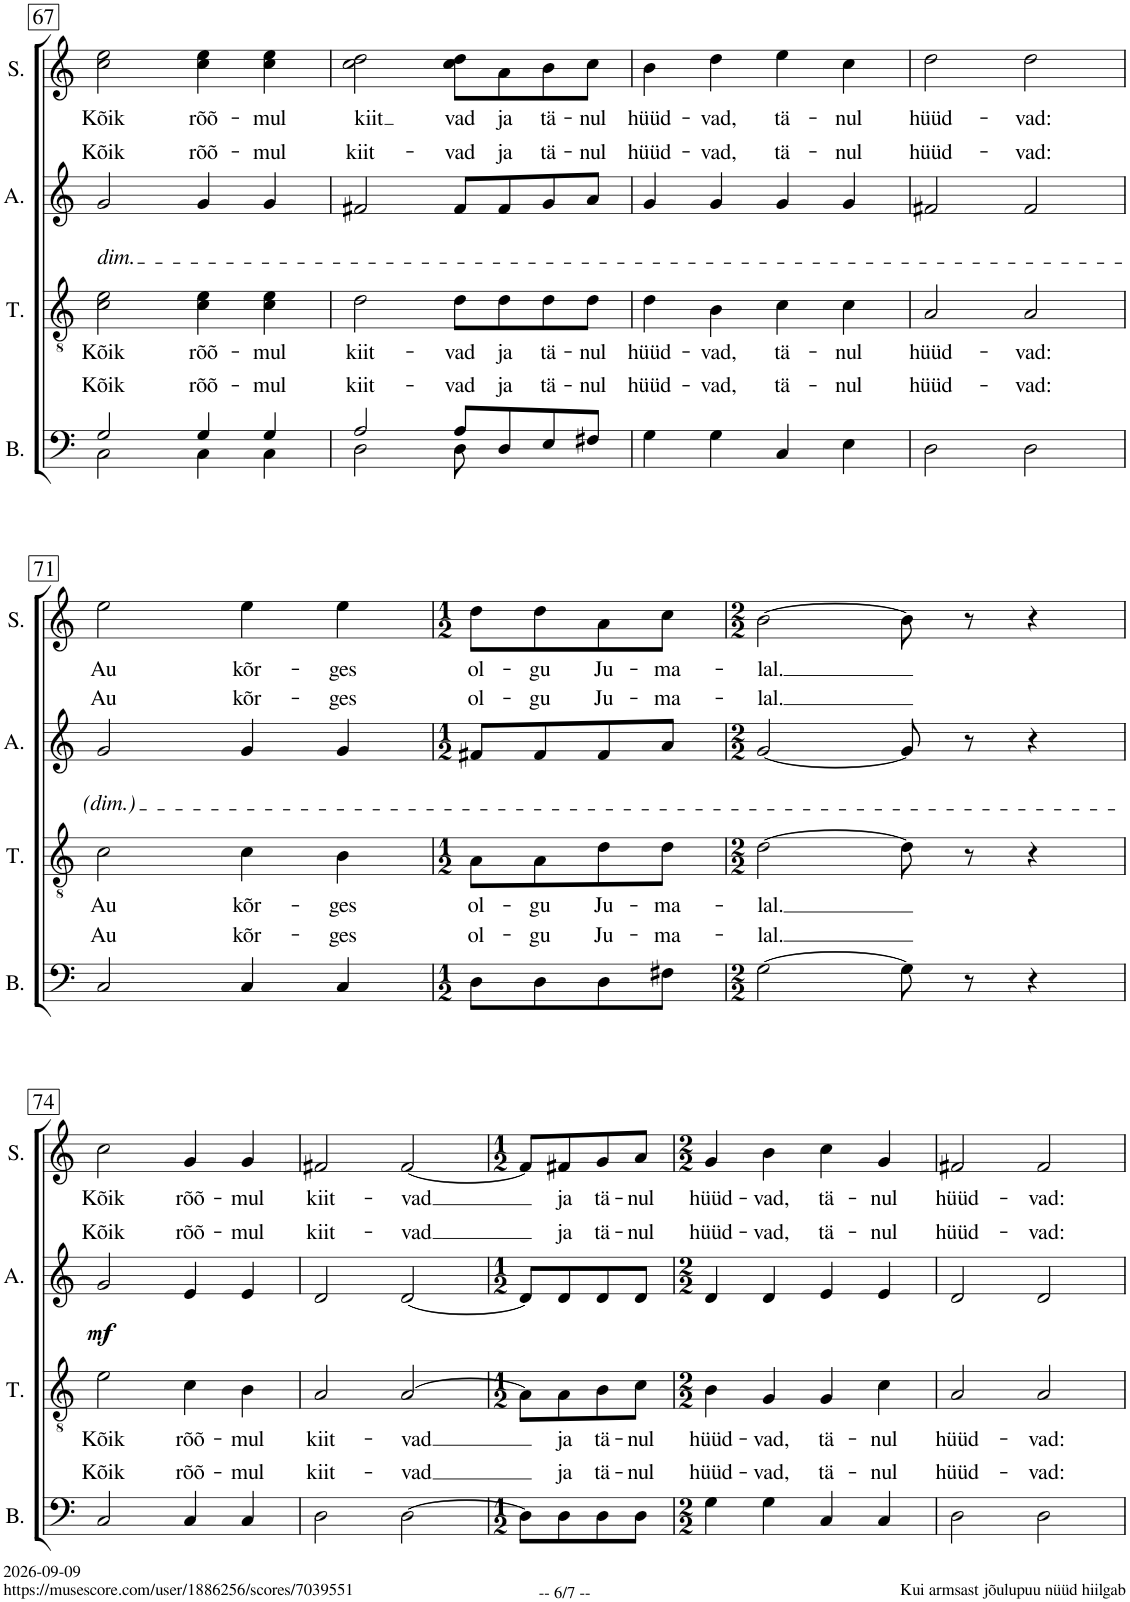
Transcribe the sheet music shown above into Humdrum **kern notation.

**kern	**text	**kern	**text	**dynam	**kern	**text	**kern	**text
*part4	*part4	*part3	*part3	*part3	*part2	*part2	*part1	*part1
*staff4	*staff4	*staff3	*staff3	*staff3	*staff2	*staff2	*staff1	*staff1
*I"Bass	*	*I"Tenor	*	*	*I"Alto	*	*I"Soprano	*
*I'B.	*	*I'T.	*	*	*I'A.	*	*I'S.	*
!!LO:PB:g=z
*clefF4	*	*clefGv2	*	*	*clefG2	*	*clefG2	*
*	*	*	*	*	*Trd1c2	*	*	*
*k[]	*	*k[]	*	*	*k[]	*	*k[]	*
*M2/2	*	*M2/2	*	*	*M2/2	*	*M2/2	*
=67	=67	=67	=67	=67	=67	=67	=67	=67
!	!	!LO:TX:a:i:t=dim.	!	!	!	!	!	!
!	!LO:LY:a	!	!LO:LY:b	!	!	!LO:LY:a	!	!LO:LY:b
*^	*	*	*	*	*	*	*	*
2G/	2C\	Kõik	2c\ 2e\	Kõik	.	2g/	Kõik	2cc\ 2ee\	Kõik
!	!	!LO:LY:a	!	!LO:LY:b	!	!	!LO:LY:a	!	!LO:LY:b
4G/	4C\	rõõ-	4c\ 4e\	rõõ-	.	4g/	rõõ-	4cc\ 4ee\	rõõ-
!	!	!LO:LY:a	!	!LO:LY:b	!	!	!LO:LY:a	!	!LO:LY:b
4G/	4C\	-mul	4c\ 4e\	-mul	.	4g/	-mul	4cc\ 4ee\	-mul
=68	=68	=68	=68	=68	=68	=68	=68	=68	=68
!	!	!LO:LY:a	!	!LO:LY:b	!	!	!LO:LY:a	!	!LO:LY:b
2A/	2D\	kiit-	2d\	kiit-	.	2f#X/	kiit-	2cc\ 2dd\	kiit
!	!	!LO:LY:a	!	!LO:LY:b	!	!	!LO:LY:a	!	!LO:LY:b
8A/L	8D\	-vad	8d\L	-vad	.	8f#/L	-vad	8cc\ 8dd\L	vad
!	!	!LO:LY:a	!	!LO:LY:b	!	!	!LO:LY:a	!	!LO:LY:b
8D/	4.ryy	ja	8d\	ja	.	8f#/	ja	8a\	ja
!	!	!LO:LY:a	!	!LO:LY:b	!	!	!LO:LY:a	!	!LO:LY:b
8E/	.	tä-	8d\	tä-	.	8g/	tä-	8b\	tä-
!	!	!LO:LY:a	!	!LO:LY:b	!	!	!LO:LY:a	!	!LO:LY:b
8F#X/J	.	-nul	8d\J	-nul	.	8a/J	-nul	8cc\J	-nul
*v	*v	*	*	*	*	*	*	*	*
=69	=69	=69	=69	=69	=69	=69	=69	=69
!	!LO:LY:a	!	!LO:LY:b	!	!	!LO:LY:a	!	!LO:LY:b
4G\	hüüd-	4d\	hüüd-	.	4g/	hüüd-	4b\	hüüd-
!	!LO:LY:a	!	!LO:LY:b	!	!	!LO:LY:a	!	!LO:LY:b
4G\	-vad,	4B\	-vad,	.	4g/	-vad,	4dd\	-vad,
!	!LO:LY:a	!	!LO:LY:b	!	!	!LO:LY:a	!	!LO:LY:b
4C/	tä-	4c\	tä-	.	4g/	tä-	4ee\	tä-
!	!LO:LY:a	!	!LO:LY:b	!	!	!LO:LY:a	!	!LO:LY:b
4E\	-nul	4c\	-nul	.	4g/	-nul	4cc\	-nul
=70	=70	=70	=70	=70	=70	=70	=70	=70
!	!LO:LY:a	!	!LO:LY:b	!	!	!LO:LY:a	!	!LO:LY:b
2D\	hüüd-	2A/	hüüd-	.	2f#X/	hüüd-	2dd\	hüüd-
!	!LO:LY:a	!	!LO:LY:b	!	!	!LO:LY:a	!	!LO:LY:b
2D\	-vad:	2A/	-vad:	.	2f#/	-vad:	2dd\	-vad:
!!LO:LB:g=z
=71	=71	=71	=71	=71	=71	=71	=71	=71
!	!LO:LY:a	!	!LO:LY:b	!	!	!LO:LY:a	!	!LO:LY:b
2C/	Au	2c\	Au	.	2g/	Au	2ee\	Au
!	!LO:LY:a	!	!LO:LY:b	!	!	!LO:LY:a	!	!LO:LY:b
4C/	kõr-	4c\	kõr-	.	4g/	kõr-	4ee\	kõr-
!	!LO:LY:a	!	!LO:LY:b	!	!	!LO:LY:a	!	!LO:LY:b
4C/	-ges	4B\	-ges	.	4g/	-ges	4ee\	-ges
=72	=72	=72	=72	=72	=72	=72	=72	=72
*M1/2	*	*M1/2	*	*	*M1/2	*	*M1/2	*
!	!LO:LY:a	!	!LO:LY:b	!	!	!LO:LY:a	!	!LO:LY:b
8D\L	ol-	8A\L	ol-	.	8f#X/L	ol-	8dd\L	ol-
!	!LO:LY:a	!	!LO:LY:b	!	!	!LO:LY:a	!	!LO:LY:b
8D\	-gu	8A\	-gu	.	8f#/	-gu	8dd\	-gu
!	!LO:LY:a	!	!LO:LY:b	!	!	!LO:LY:a	!	!LO:LY:b
8D\	Ju-	8d\	Ju-	.	8f#/	Ju-	8a\	Ju-
!	!LO:LY:a	!	!LO:LY:b	!	!	!LO:LY:a	!	!LO:LY:b
8F#X\J	-ma-	8d\J	-ma-	.	8a/J	-ma-	8cc\J	-ma-
=73	=73	=73	=73	=73	=73	=73	=73	=73
*M2/2	*	*M2/2	*	*	*M2/2	*	*M2/2	*
!	!LO:LY:a	!	!LO:LY:b	!	!	!LO:LY:a	!	!LO:LY:b
[2G\	-lal.	[2d\	-lal.	.	[2g/	-lal.	[2b\	-lal.
8G\]	.	8d\]	.	.	8g/]	.	8b\]	.
8r	.	8r	.	.	8r	.	8r	.
4r	.	4r	.	.	4r	.	4r	.
!!LO:LB:g=z
=74	=74	=74	=74	=74	=74	=74	=74	=74
!	!LO:LY:a	!	!LO:LY:b	!LO:DY:a	!	!LO:LY:a	!	!LO:LY:b
2C/	Kõik	2e\	Kõik	mf	2g/	Kõik	2cc\	Kõik
!	!LO:LY:a	!	!LO:LY:b	!	!	!LO:LY:a	!	!LO:LY:b
4C/	rõõ-	4c\	rõõ-	.	4e/	rõõ-	4g/	rõõ-
!	!LO:LY:a	!	!LO:LY:b	!	!	!LO:LY:a	!	!LO:LY:b
4C/	-mul	4B\	-mul	.	4e/	-mul	4g/	-mul
=75	=75	=75	=75	=75	=75	=75	=75	=75
!	!LO:LY:a	!	!LO:LY:b	!	!	!LO:LY:a	!	!LO:LY:b
2D\	kiit-	2A/	kiit-	.	2d/	kiit-	2f#X/	kiit-
!	!LO:LY:a	!	!LO:LY:b	!	!	!LO:LY:a	!	!LO:LY:b
[2D\	-vad	[2A/	-vad	.	[2d/	-vad	[2f#/	-vad
=76	=76	=76	=76	=76	=76	=76	=76	=76
*M1/2	*	*M1/2	*	*	*M1/2	*	*M1/2	*
8D\L]	.	8A\L]	.	.	8d/L]	.	8f#/L]	.
!	!LO:LY:a	!	!LO:LY:b	!	!	!LO:LY:a	!	!LO:LY:b
8D\	ja	8A\	ja	.	8d/	ja	8f#X/	ja
!	!LO:LY:a	!	!LO:LY:b	!	!	!LO:LY:a	!	!LO:LY:b
8D\	tä-	8B\	tä-	.	8d/	tä-	8g/	tä-
!	!LO:LY:a	!	!LO:LY:b	!	!	!LO:LY:a	!	!LO:LY:b
8D\J	-nul	8c\J	-nul	.	8d/J	-nul	8a/J	-nul
=77	=77	=77	=77	=77	=77	=77	=77	=77
*M2/2	*	*M2/2	*	*	*M2/2	*	*M2/2	*
!	!LO:LY:a	!	!LO:LY:b	!	!	!LO:LY:a	!	!LO:LY:b
4G\	hüüd-	4B\	hüüd-	.	4d/	hüüd-	4g/	hüüd-
!	!LO:LY:a	!	!LO:LY:b	!	!	!LO:LY:a	!	!LO:LY:b
4G\	-vad,	4G/	-vad,	.	4d/	-vad,	4b\	-vad,
!	!LO:LY:a	!	!LO:LY:b	!	!	!LO:LY:a	!	!LO:LY:b
4C/	tä-	4G/	tä-	.	4e/	tä-	4cc\	tä-
!	!LO:LY:a	!	!LO:LY:b	!	!	!LO:LY:a	!	!LO:LY:b
4C/	-nul	4c\	-nul	.	4e/	-nul	4g/	-nul
=78	=78	=78	=78	=78	=78	=78	=78	=78
!	!LO:LY:a	!	!LO:LY:b	!	!	!LO:LY:a	!	!LO:LY:b
2D\	hüüd-	2A/	hüüd-	.	2d/	hüüd-	2f#X/	hüüd-
!	!LO:LY:a	!	!LO:LY:b	!	!	!LO:LY:a	!	!LO:LY:b
2D\	-vad:	2A/	-vad:	.	2d/	-vad:	2f#/	-vad:
=	=	=	=	=	=	=	=	=
*-	*-	*-	*-	*-	*-	*-	*-	*-
